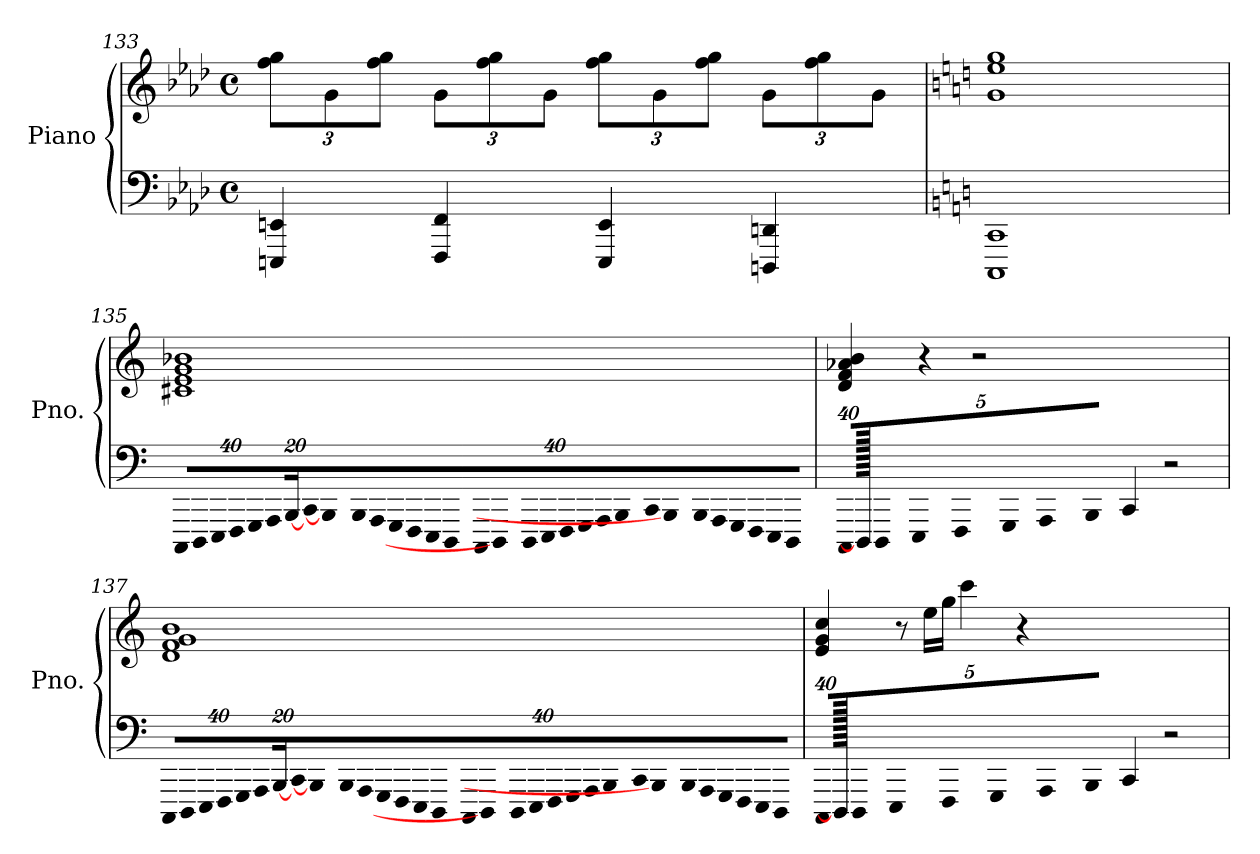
**kern	**kern
*part1	*part1
*staff2	*staff1
*I"Piano	*
*I'Pno.	*
!!LO:LB:g=z
*clefF4	*clefG2
*k[b-e-a-d-]	*k[b-e-a-d-]
*M4/4	*M4/4
*met(c)	*met(c)
*	*Xbrackettup
=133	=133
4EEEn/ 4EEn/	12ff\ 12gg\L
.	12g\
.	12ff\ 12gg\J
4FFF/ 4FF/	12g\L
.	12ff\ 12gg\
.	12g\J
4EEE/ 4EE/	12ff\ 12gg\L
.	12g\
.	12ff\ 12gg\J
4DDDn/ 4DDn/	12g\L
.	12ff\ 12gg\
.	12g\J
=134	=134
*k[]	*k[]
1CCC 1CC	1g 1ee 1gg
=135	=135
*Xbrackettup	*
!LO:N:vis=16	!
640%23CCC/LL	1c#X 1e 1g 1b-X
!LO:N:vis=16	!
640%23DDD/	.
!LO:N:vis=16	!
640%23EEE/	.
!LO:N:vis=16	!
640%23FFF/	.
!LO:N:vis=16	!
640%23GGG/	.
!LO:N:vis=16	!
640%23AAA/	.
[320%11BBB/JJ	.
!LO:N:vis=16	!
640%23CC/LL	.
640BBB/JJ]	.
!LO:N:vis=16	!
640%23BBB/	.
!LO:N:vis=16	!
640%23AAA/	.
!LO:N:vis=16	!
640%23GGG/	.
!LO:N:vis=16	!
640%23FFF/	.
!LO:N:vis=16	!
640%23EEE/	.
[320%11DDD/JJ	.
!LO:N:vis=16	!
640%23CCC/LL	.
640DDD/JJ]	.
!LO:N:vis=16	!
640%23DDD/	.
!LO:N:vis=16	!
640%23EEE/	.
!LO:N:vis=16	!
640%23FFF/	.
!LO:N:vis=16	!
640%23GGG/	.
!LO:N:vis=16	!
640%23AAA/	.
[320%11BBB/JJ	.
!LO:N:vis=16	!
640%23CC/LL	.
640BBB/JJ]	.
!LO:N:vis=16	!
640%23BBB/	.
!LO:N:vis=16	!
640%23AAA/	.
!LO:N:vis=16	!
640%23GGG/	.
!LO:N:vis=16	!
640%23FFF/	.
!LO:N:vis=16	!
640%23EEE/	.
[320%11DDD/JJ	.
.	320.ryy
!!LO:LB:g=z
=136	=136
!LO:N:vis=16	!
640%23CCC/LL	4d/ 4f/ 4a-X/ 4b/
640DDD/JJ]	.
!LO:N:vis=16	!
640%23DDD/	.
!LO:N:vis=16	!
640%23EEE/	.
!LO:N:vis=16	!
640%23FFF/	.
!LO:N:vis=16	!
640%23GGG/	.
!LO:N:vis=16	!
640%23AAA/	.
!LO:N:vis=16	!
640%23BBB/JJ	.
.	4r
4CC/	.
.	2r
2r	.
.	320ryy
=137	=137
!LO:N:vis=16	!
640%23CCC/LL	1d 1f 1g 1b
!LO:N:vis=16	!
640%23DDD/	.
!LO:N:vis=16	!
640%23EEE/	.
!LO:N:vis=16	!
640%23FFF/	.
!LO:N:vis=16	!
640%23GGG/	.
!LO:N:vis=16	!
640%23AAA/	.
[320%11BBB/JJ	.
!LO:N:vis=16	!
640%23CC/LL	.
640BBB/JJ]	.
!LO:N:vis=16	!
640%23BBB/	.
!LO:N:vis=16	!
640%23AAA/	.
!LO:N:vis=16	!
640%23GGG/	.
!LO:N:vis=16	!
640%23FFF/	.
!LO:N:vis=16	!
640%23EEE/	.
[320%11DDD/JJ	.
!LO:N:vis=16	!
640%23CCC/LL	.
640DDD/JJ]	.
!LO:N:vis=16	!
640%23DDD/	.
!LO:N:vis=16	!
640%23EEE/	.
!LO:N:vis=16	!
640%23FFF/	.
!LO:N:vis=16	!
640%23GGG/	.
!LO:N:vis=16	!
640%23AAA/	.
[320%11BBB/JJ	.
!LO:N:vis=16	!
640%23CC/LL	.
640BBB/JJ]	.
!LO:N:vis=16	!
640%23BBB/	.
!LO:N:vis=16	!
640%23AAA/	.
!LO:N:vis=16	!
640%23GGG/	.
!LO:N:vis=16	!
640%23FFF/	.
!LO:N:vis=16	!
640%23EEE/	.
[320%11DDD/JJ	.
.	320.ryy
!!LO:LB:g=z
=138	=138
!LO:N:vis=16	!
640%23CCC/LL	4e/ 4g/ 4cc/
640DDD/JJ]	.
!LO:N:vis=16	!
640%23DDD/	.
!LO:N:vis=16	!
640%23EEE/	.
!LO:N:vis=16	!
640%23FFF/	.
!LO:N:vis=16	!
640%23GGG/	.
!LO:N:vis=16	!
640%23AAA/	.
!LO:N:vis=16	!
640%23BBB/JJ	.
.	8r
4CC/	.
.	16ee\LL
.	16gg\JJ
.	4ccc\
2r	.
.	4r
.	320ryy
=	=
*-	*-
